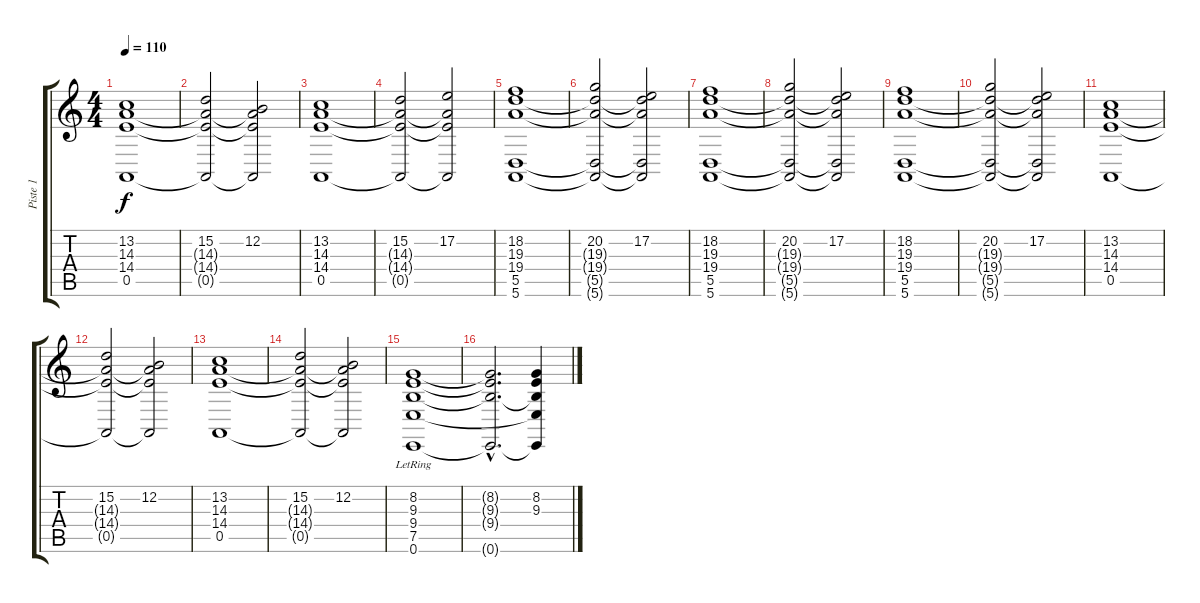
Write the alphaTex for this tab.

\track ("Piste 1" "Piste 1") {instrument pad2warm}
\staff {score tabs}
\tuning (E4 B3 G3 D3 A2 E2) {hide}
\ts (4 4)
\tempo 110
\clef g2
\ks c
(13.2 14.3 14.4 0.5).1{dy f} |
(15.2 14.3{t} 14.4{t} 0.5{t}).2 (12.2 14.3{t} 14.4{t} 0.5{t}).2 |
(13.2 14.3 14.4 0.5).1 |
(15.2 14.3{t} 14.4{t} 0.5{t}).2 (17.2 14.3{t} 14.4{t} 0.5{t}).2 |
(18.2 19.3 19.4 5.5 5.6).1 |
(20.2 19.3{t} 19.4{t} 5.5{t} 5.6{t}).2 (17.2 19.3{t} 19.4{t} 5.5{t} 5.6{t}).2 |
(18.2 19.3 19.4 5.5 5.6).1 |
(20.2 19.3{t} 19.4{t} 5.5{t} 5.6{t}).2 (17.2 19.3{t} 19.4{t} 5.5{t} 5.6{t}).2 |
(18.2 19.3 19.4 5.5 5.6).1 |
(20.2 19.3{t} 19.4{t} 5.5{t} 5.6{t}).2 (17.2 19.3{t} 19.4{t} 5.5{t} 5.6{t}).2 |
(13.2 14.3 14.4 0.5).1 |
(15.2 14.3{t} 14.4{t} 0.5{t}).2 (12.2 14.3{t} 14.4{t} 0.5{t}).2 |
(13.2 14.3 14.4 0.5).1 |
(15.2 14.3{t} 14.4{t} 0.5{t}).2 (12.2 14.3{t} 14.4{t} 0.5{t}).2 |
(8.2 9.3 9.4 7.5 0.6{lr}).1 |
(8.2{hac t} 9.3{hac t} 9.4{hac t} 0.6{hac t}).2{d} (8.2 9.3 9.4{t} 7.5{t} 0.6{t}).4
